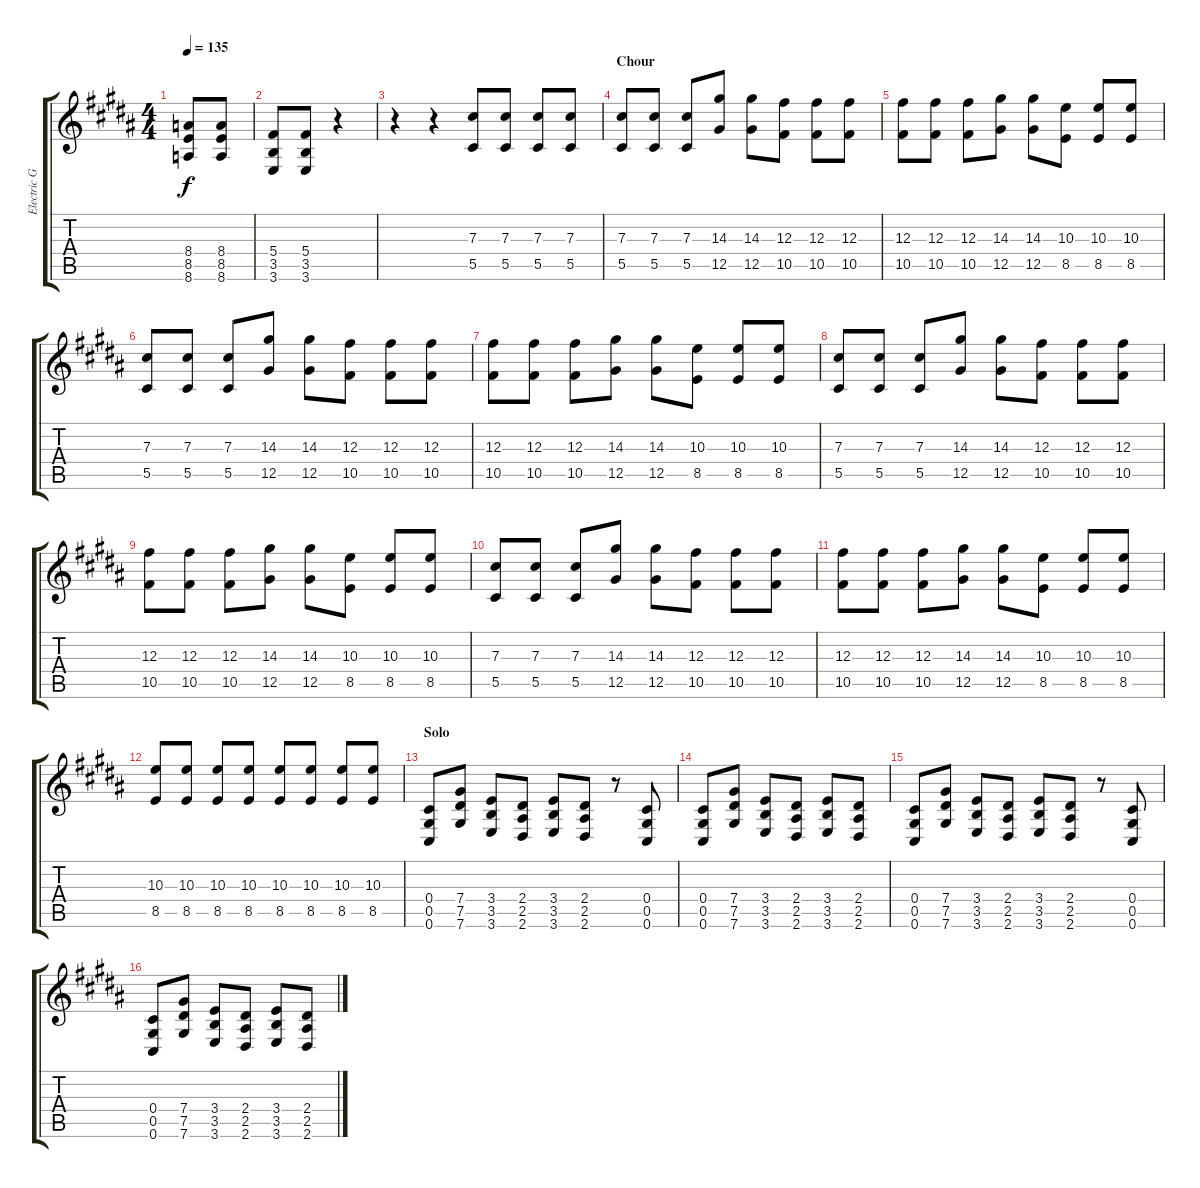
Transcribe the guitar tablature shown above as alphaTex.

\track ("Electric Guitar" "Electric G") {instrument distortionguitar}
\staff {score tabs}
\tuning (Eb4 Bb3 Gb3 Db3 Ab2 Db2) {hide}
\ts (4 4)
\tempo 135
\clef g2
\ks b
(8.4 8.5 8.6).8{dy f} (8.4 8.5 8.6).8 |
(5.4 3.5 3.6).8 (5.4 3.5 3.6).8 r.4 |
r.4 r.4 (7.3 5.5).8 (7.3 5.5).8 (7.3 5.5).8 (7.3 5.5).8 |
\section ("" "Chour")
(7.3 5.5).8 (7.3 5.5).8 (7.3 5.5).8 (14.3 12.5).8 (14.3 12.5).8 (12.3 10.5).8 (12.3 10.5).8 (12.3 10.5).8 |
(12.3 10.5).8 (12.3 10.5).8 (12.3 10.5).8 (14.3 12.5).8 (14.3 12.5).8 (10.3 8.5).8 (10.3 8.5).8 (10.3 8.5).8 |
(7.3 5.5).8 (7.3 5.5).8 (7.3 5.5).8 (14.3 12.5).8 (14.3 12.5).8 (12.3 10.5).8 (12.3 10.5).8 (12.3 10.5).8 |
(12.3 10.5).8 (12.3 10.5).8 (12.3 10.5).8 (14.3 12.5).8 (14.3 12.5).8 (10.3 8.5).8 (10.3 8.5).8 (10.3 8.5).8 |
(7.3 5.5).8 (7.3 5.5).8 (7.3 5.5).8 (14.3 12.5).8 (14.3 12.5).8 (12.3 10.5).8 (12.3 10.5).8 (12.3 10.5).8 |
(12.3 10.5).8 (12.3 10.5).8 (12.3 10.5).8 (14.3 12.5).8 (14.3 12.5).8 (10.3 8.5).8 (10.3 8.5).8 (10.3 8.5).8 |
(7.3 5.5).8 (7.3 5.5).8 (7.3 5.5).8 (14.3 12.5).8 (14.3 12.5).8 (12.3 10.5).8 (12.3 10.5).8 (12.3 10.5).8 |
(12.3 10.5).8 (12.3 10.5).8 (12.3 10.5).8 (14.3 12.5).8 (14.3 12.5).8 (10.3 8.5).8 (10.3 8.5).8 (10.3 8.5).8 |
(10.3 8.5).8 (10.3 8.5).8 (10.3 8.5).8 (10.3 8.5).8 (10.3 8.5).8 (10.3 8.5).8 (10.3 8.5).8 (10.3 8.5).8 |
\section ("" "Solo")
(0.4 0.5 0.6).8 (7.4 7.5 7.6).8 (3.4 3.5 3.6).8 (2.4 2.5 2.6).8 (3.4 3.5 3.6).8 (2.4 2.5 2.6).8 r.8 (0.4 0.5 0.6).8 |
(0.4 0.5 0.6).8 (7.4 7.5 7.6).8 (3.4 3.5 3.6).8 (2.4 2.5 2.6).8 (3.4 3.5 3.6).8 (2.4 2.5 2.6).8 |
(0.4 0.5 0.6).8 (7.4 7.5 7.6).8 (3.4 3.5 3.6).8 (2.4 2.5 2.6).8 (3.4 3.5 3.6).8 (2.4 2.5 2.6).8 r.8 (0.4 0.5 0.6).8 |
(0.4 0.5 0.6).8 (7.4 7.5 7.6).8 (3.4 3.5 3.6).8 (2.4 2.5 2.6).8 (3.4 3.5 3.6).8 (2.4 2.5 2.6).8
